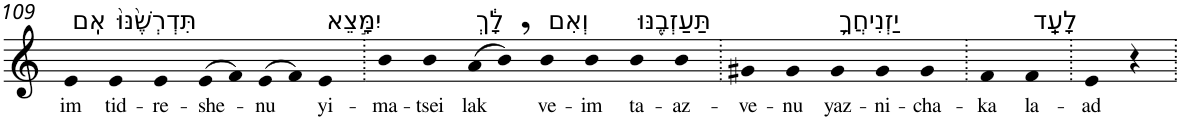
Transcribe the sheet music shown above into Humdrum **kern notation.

**kern	**text
*part1	*part1
*staff1	*staff1
*I"Piano	*
*I'Pno	*
!!LO:PB:g=z
*clefG2	*
*k[]	*
=109	=109
!LO:TX:a:t=אִֽם	!
!	!LO:LY:b
4e	im
!LO:TX:a:t=תִּדְרְשֶׁ֙נּוּ֙	!
!	!LO:LY:b
4e	tid-
!	!LO:LY:b
4e	-re-
!	!LO:LY:b
(>8e	-she-
8f)	.
!	!LO:LY:b
(>8e	-nu
8f)	.
!LO:TX:a:t=יִמָּ֣צֵא	!
!	!LO:LY:b
4e	yi-
=110.	=110.
!	!LO:LY:b
4b	-ma-
!	!LO:LY:b
4b	-tsei
!LO:TX:a:t=לָ֔ךְ	!
!	!LO:LY:b
(>8a	lak
8b,)	.
!LO:TX:a:t=וְאִם	!
!	!LO:LY:b
4b	ve-
!	!LO:LY:b
4b	-im
!LO:TX:a:t=תַּעַזְבֶ֖נּוּ	!
!	!LO:LY:b
4b	ta-
!	!LO:LY:b
4b	-az-
=111.	=111.
!	!LO:LY:b
4g#X	-ve-
!	!LO:LY:b
4g#	-nu
!LO:TX:a:t=יַזְנִיחֲךָ֥	!
!	!LO:LY:b
4g#	yaz-
!	!LO:LY:b
4g#	-ni-
!	!LO:LY:b
4g#	-cha-
=112.	=112.
!	!LO:LY:b
4f	-ka
!LO:TX:a:t=לָעַֽד	!
!	!LO:LY:b
4f	la-
=113.	=113.
!	!LO:LY:b
4e	-ad
4r	.
=.	=.
*-	*-
